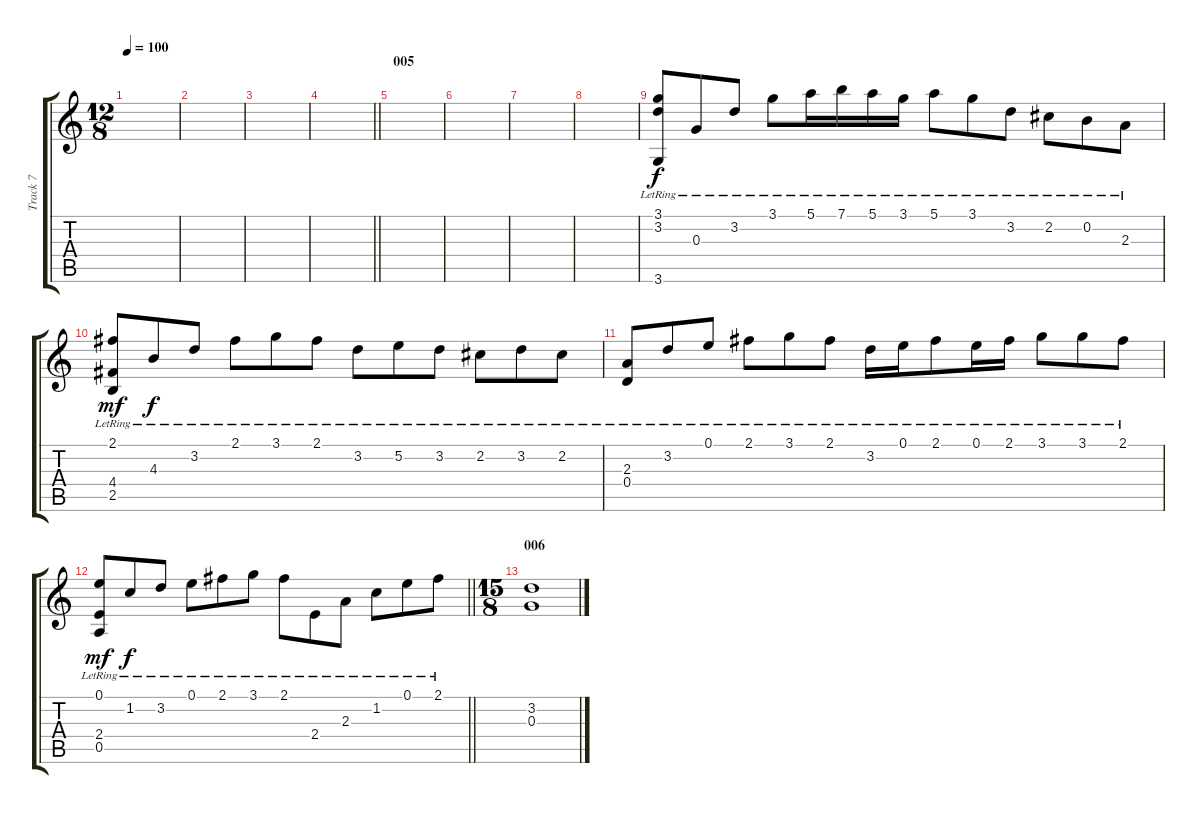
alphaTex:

\track ("Track 7" "Track 7") {instrument acousticgrandpiano}
\staff {score tabs}
\tuning (E5 B4 G4 D4 A3 E3) {hide}
\ts (12 8)
\tempo 100
\clef g2
\ks c
|
|
|
\barLineRight lightlight
|
\section ("" "005")
|
|
|
|
(3.1{lr} 3.2{lr} 3.6{lr}).8 0.3{lr}.8{dy f} 3.2{lr}.8 3.1{lr}.8 5.1{lr}.16 7.1{lr}.16 5.1{lr}.16 3.1{lr}.16 5.1{lr}.8 3.1{lr}.8 3.2{lr}.8 2.2{lr}.8 0.2{lr}.8 2.3{lr}.8 |
(2.1{lr} 4.4{lr} 2.5{lr}).8{dy mf} 4.3{lr}.8{dy f} 3.2{lr}.8 2.1{lr}.8 3.1{lr}.8 2.1{lr}.8 3.2{lr}.8 5.2{lr}.8 3.2{lr}.8 2.2{lr}.8 3.2{lr}.8 2.2{lr}.8 |
(2.3{lr} 0.4{lr}).8 3.2{lr}.8 0.1{lr}.8 2.1{lr}.8 3.1{lr}.8 2.1{lr}.8 3.2{lr}.16 0.1{lr}.16 2.1{lr}.8 0.1{lr}.16 2.1{lr}.16 3.1{lr}.8 3.1{lr}.8 2.1{lr}.8 |
\barLineRight lightlight
(0.1{lr} 2.4{lr} 0.5{lr}).8{dy mf} 1.2{lr}.8{dy f} 3.2{lr}.8 0.1{lr}.8 2.1{lr}.8 3.1{lr}.8 2.1{lr}.8 2.4{lr}.8 2.3{lr}.8 1.2{lr}.8 0.1{lr}.8 2.1{lr}.8 |
\ts (15 8)
\section ("" "006")
(3.2 0.3).1
